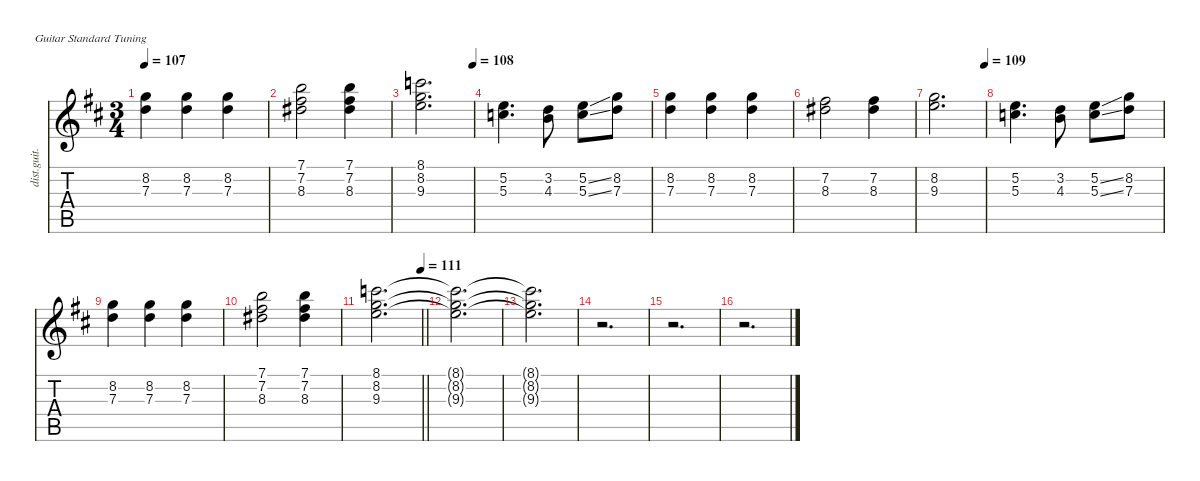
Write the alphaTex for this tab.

\defaultSystemsLayout 4
\hideDynamics
\bracketExtendMode nobrackets
\otherSystemsTrackNameOrientation horizontal
\track ("Kirk Hammett (Lead)" "dist.guit.") {defaultSystemsLayout 8 instrument distortionguitar}
\staff {score tabs}
\tuning (E4 B3 G3 D3 A2 E2)
\ts (3 4)
\tempo 107
\clef g2
\ks bminor
(8.2{acc forcenatural} 7.3{acc forcenatural}).4{dy f beam Down} (8.2{acc forcenatural} 7.3{acc forcenatural}).4{beam Down} (8.2{acc forcenatural} 7.3{acc forcenatural}).4{beam Down} |
(7.1{acc forcenatural} 7.2{acc #} 8.3{acc #}).2{beam Down} (7.1{acc forcenatural} 7.2{acc #} 8.3{acc #}).4{beam Down} |
\tempo (108 1)
(8.1{acc forcenatural} 8.2{acc forcenatural} 9.3{acc forcenatural}).2{d beam Down} |
(5.2{acc forcenatural} 5.3{acc forcenatural}).4{d beam Down} (3.2{acc forcenatural} 4.3{acc forcenatural}).8{beam Down} (5.2{ss acc forcenatural} 5.3{ss acc forcenatural}).8{beam Down} (8.2{acc forcenatural} 7.3{acc forcenatural}).8{dy fff beam Down} |
(8.2{acc forcenatural} 7.3{acc forcenatural}).4{dy f beam Down} (8.2{acc forcenatural} 7.3{acc forcenatural}).4{beam Down} (8.2{acc forcenatural} 7.3{acc forcenatural}).4{beam Down} |
(7.2{acc #} 8.3{acc #}).2{beam Down} (7.2{acc #} 8.3{acc #}).4{beam Down} |
\tempo (109 1)
(8.2{acc forcenatural} 9.3{acc forcenatural}).2{d beam Down} |
(5.2{acc forcenatural} 5.3{acc forcenatural}).4{d beam Down} (3.2{acc forcenatural} 4.3{acc forcenatural}).8{beam Down} (5.2{ss acc forcenatural} 5.3{ss acc forcenatural}).8{beam Down} (8.2{acc forcenatural} 7.3{acc forcenatural}).8{dy fff beam Down} |
(8.2{acc forcenatural} 7.3{acc forcenatural}).4{dy f beam Down} (8.2{acc forcenatural} 7.3{acc forcenatural}).4{beam Down} (8.2{acc forcenatural} 7.3{acc forcenatural}).4{beam Down} |
(7.1{acc forcenatural} 7.2{acc #} 8.3{acc #}).2{beam Down} (7.1{acc forcenatural} 7.2{acc #} 8.3{acc #}).4{beam Down} |
\tempo (111 1)
\barLineRight lightlight
(8.1{acc forcenatural} 8.2{acc forcenatural} 9.3{acc forcenatural}).2{d beam Down} |
(8.1{t acc forcenatural} 8.2{t acc forcenatural} 9.3{t acc forcenatural}).2{d beam Down} |
(8.1{t acc forcenatural} 8.2{t acc forcenatural} 9.3{t acc forcenatural}).2{d beam Down} |
r.2{d beam Down} |
r.2{d beam Down} |
r.2{d beam Down}
